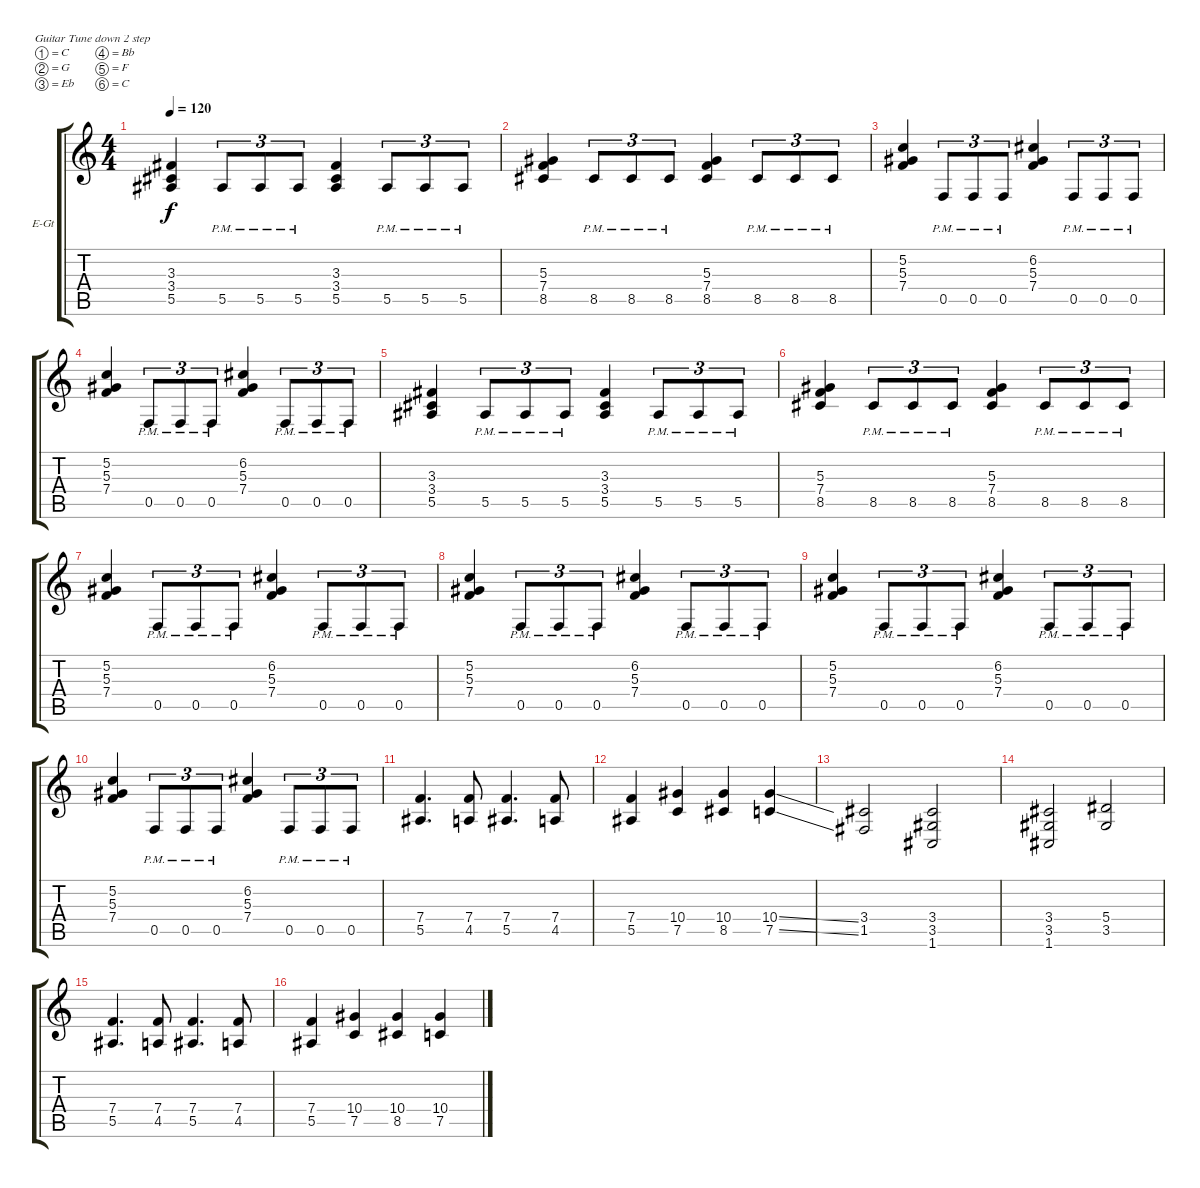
\bracketExtendMode groupsimilarinstruments
\firstSystemTrackNameOrientation horizontal
\otherSystemsTrackNameOrientation horizontal
\track ("Electric Guitar 1" "E-Gt") {instrument distortionguitar}
\staff {score tabs}
\tuning (C4 G3 Eb3 Bb2 F2 C2)
\ts (4 4)
\tempo 120
\clef g2
\ks c
(5.5 3.3 3.4).4{dy f} 5.5{pm}.8{tu (3 2)} 5.5{pm}.8{tu (3 2)} 5.5{pm}.8{tu (3 2)} (5.5 3.3 3.4).4 5.5{pm}.8{tu (3 2)} 5.5{pm}.8{tu (3 2)} 5.5{pm}.8{tu (3 2)} |
(8.5 5.3 7.4).4 8.5{pm}.8{tu (3 2)} 8.5{pm}.8{tu (3 2)} 8.5{pm}.8{tu (3 2)} (8.5 5.3 7.4).4 8.5{pm}.8{tu (3 2)} 8.5{pm}.8{tu (3 2)} 8.5{pm}.8{tu (3 2)} |
(5.3 7.4 5.2).4 0.5{pm}.8{tu (3 2)} 0.5{pm}.8{tu (3 2)} 0.5{pm}.8{tu (3 2)} (5.3 7.4 6.2).4 0.5{pm}.8{tu (3 2)} 0.5{pm}.8{tu (3 2)} 0.5{pm}.8{tu (3 2)} |
(5.3 7.4 5.2).4 0.5{pm}.8{tu (3 2)} 0.5{pm}.8{tu (3 2)} 0.5{pm}.8{tu (3 2)} (5.3 7.4 6.2).4 0.5{pm}.8{tu (3 2)} 0.5{pm}.8{tu (3 2)} 0.5{pm}.8{tu (3 2)} |
(5.5 3.3 3.4).4 5.5{pm}.8{tu (3 2)} 5.5{pm}.8{tu (3 2)} 5.5{pm}.8{tu (3 2)} (5.5 3.3 3.4).4 5.5{pm}.8{tu (3 2)} 5.5{pm}.8{tu (3 2)} 5.5{pm}.8{tu (3 2)} |
(8.5 5.3 7.4).4 8.5{pm}.8{tu (3 2)} 8.5{pm}.8{tu (3 2)} 8.5{pm}.8{tu (3 2)} (8.5 5.3 7.4).4 8.5{pm}.8{tu (3 2)} 8.5{pm}.8{tu (3 2)} 8.5{pm}.8{tu (3 2)} |
(5.3 7.4 5.2).4 0.5{pm}.8{tu (3 2)} 0.5{pm}.8{tu (3 2)} 0.5{pm}.8{tu (3 2)} (5.3 7.4 6.2).4 0.5{pm}.8{tu (3 2)} 0.5{pm}.8{tu (3 2)} 0.5{pm}.8{tu (3 2)} |
(5.3 7.4 5.2).4 0.5{pm}.8{tu (3 2)} 0.5{pm}.8{tu (3 2)} 0.5{pm}.8{tu (3 2)} (5.3 7.4 6.2).4 0.5{pm}.8{tu (3 2)} 0.5{pm}.8{tu (3 2)} 0.5{pm}.8{tu (3 2)} |
(5.3 7.4 5.2).4 0.5{pm}.8{tu (3 2)} 0.5{pm}.8{tu (3 2)} 0.5{pm}.8{tu (3 2)} (5.3 7.4 6.2).4 0.5{pm}.8{tu (3 2)} 0.5{pm}.8{tu (3 2)} 0.5{pm}.8{tu (3 2)} |
(5.3 7.4 5.2).4 0.5{pm}.8{tu (3 2)} 0.5{pm}.8{tu (3 2)} 0.5{pm}.8{tu (3 2)} (5.3 7.4 6.2).4 0.5{pm}.8{tu (3 2)} 0.5{pm}.8{tu (3 2)} 0.5{pm}.8{tu (3 2)} |
(5.5 7.4).4{d} (4.5 7.4).8 (5.5 7.4).4{d} (4.5 7.4).8 |
(5.5 7.4).4 (10.4 7.5).4 (8.5 10.4).4 (7.5{ss} 10.4{ss}).4 |
(1.5 3.4).2 (1.6 3.5 3.4).2 |
(1.6 3.5 3.4).2 (3.5 5.4).2 |
(5.5 7.4).4{d} (4.5 7.4).8 (5.5 7.4).4{d} (4.5 7.4).8 |
(5.5 7.4).4 (10.4 7.5).4 (8.5 10.4).4 (7.5{ss} 10.4{ss}).4
